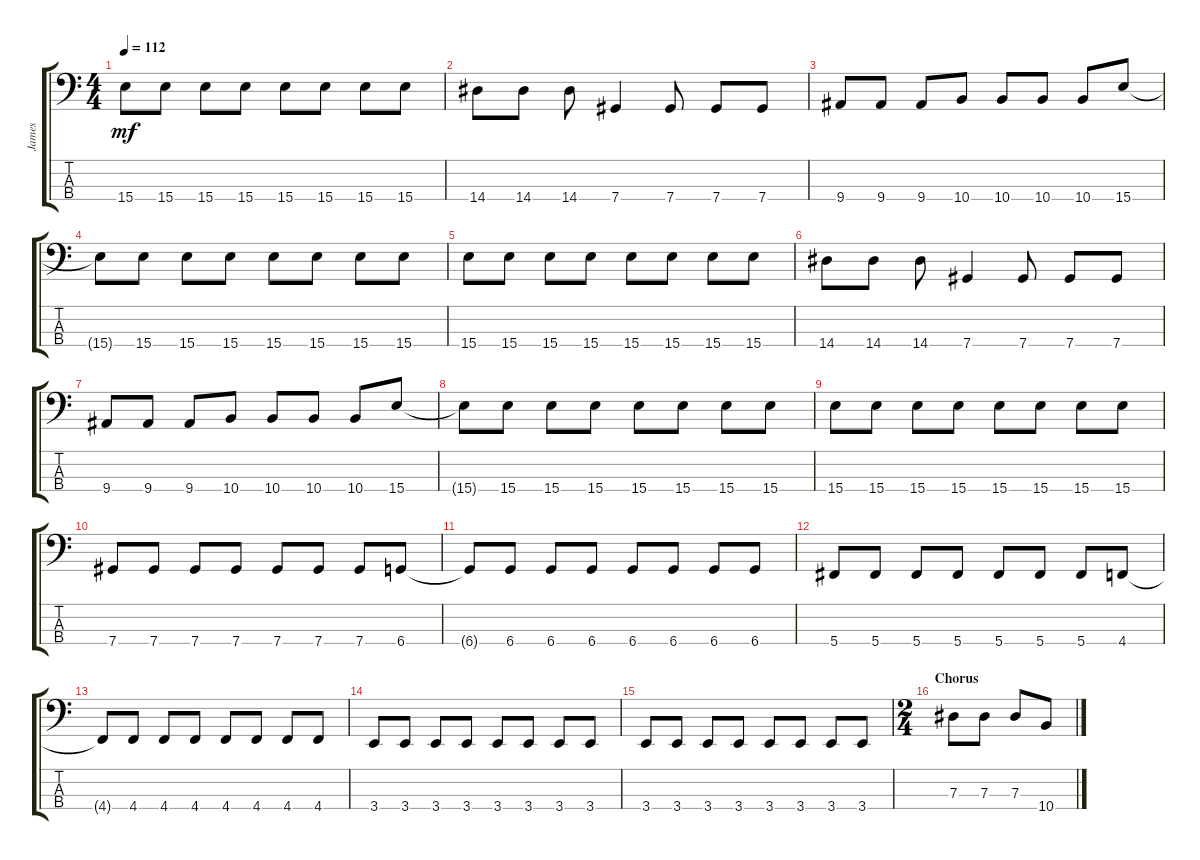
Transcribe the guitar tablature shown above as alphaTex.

\track ("James" "James") {instrument electricbassfinger}
\staff {score tabs}
\tuning (Gb2 Db2 Ab1 Db1) {hide}
\ts (4 4)
\tempo 112
\clef f4
\ks c
15.4.8{dy mf} 15.4.8 15.4.8 15.4.8 15.4.8 15.4.8 15.4.8 15.4.8 |
14.4.8 14.4.8 14.4.8 7.4.4 7.4.8 7.4.8 7.4.8 |
9.4.8 9.4.8 9.4.8 10.4.8 10.4.8 10.4.8 10.4.8 15.4.8 |
15.4{t}.8 15.4.8 15.4.8 15.4.8 15.4.8 15.4.8 15.4.8 15.4.8 |
15.4.8 15.4.8 15.4.8 15.4.8 15.4.8 15.4.8 15.4.8 15.4.8 |
14.4.8 14.4.8 14.4.8 7.4.4 7.4.8 7.4.8 7.4.8 |
9.4.8 9.4.8 9.4.8 10.4.8 10.4.8 10.4.8 10.4.8 15.4.8 |
15.4{t}.8 15.4.8 15.4.8 15.4.8 15.4.8 15.4.8 15.4.8 15.4.8 |
15.4.8 15.4.8 15.4.8 15.4.8 15.4.8 15.4.8 15.4.8 15.4.8 |
7.4.8 7.4.8 7.4.8 7.4.8 7.4.8 7.4.8 7.4.8 6.4.8 |
6.4{t}.8 6.4.8 6.4.8 6.4.8 6.4.8 6.4.8 6.4.8 6.4.8 |
5.4.8 5.4.8 5.4.8 5.4.8 5.4.8 5.4.8 5.4.8 4.4.8 |
4.4{t}.8 4.4.8 4.4.8 4.4.8 4.4.8 4.4.8 4.4.8 4.4.8 |
3.4.8 3.4.8 3.4.8 3.4.8 3.4.8 3.4.8 3.4.8 3.4.8 |
3.4.8 3.4.8 3.4.8 3.4.8 3.4.8 3.4.8 3.4.8 3.4.8 |
\ts (2 4)
\section ("" "Chorus")
7.3.8 7.3.8 7.3.8 10.4.8
